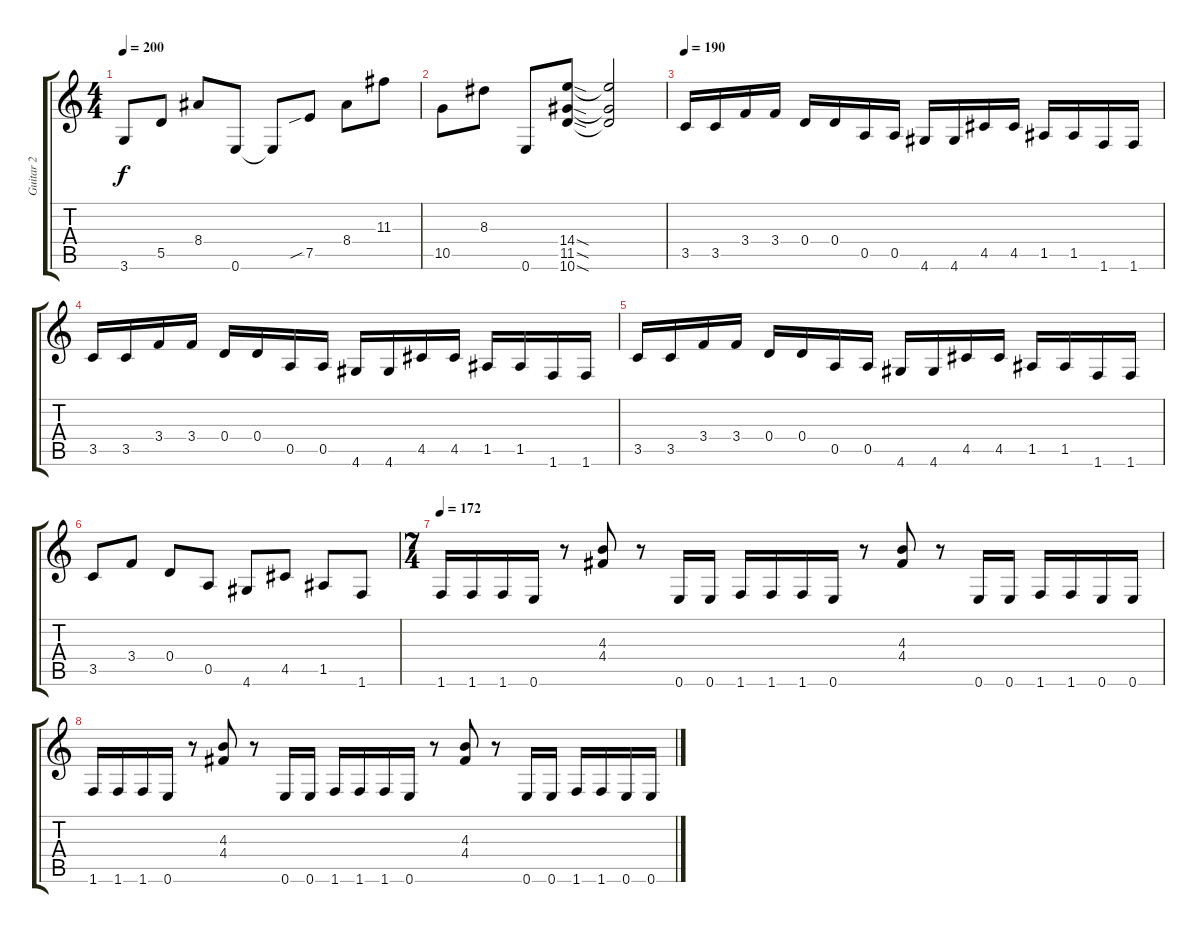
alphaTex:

\track ("Guitar 2" "Guitar 2") {instrument distortionguitar}
\staff {score tabs}
\tuning (E4 B3 G3 D3 A2 E2) {hide}
\ts (4 4)
\tempo 200
\clef g2
\ks c
3.6.8{dy f} 5.5.8 8.4.8 0.6.8 0.6{t}.8 7.5{sib}.8 8.4.8 11.3.8 |
10.5.8 8.3.8 0.6.8 (14.4{sod} 11.5{sod} 10.6{sod}).8 (14.4{t} 11.5{t} 10.6{t}).2 |
\tempo 190
3.5.16 3.5.16 3.4.16 3.4.16 0.4.16 0.4.16 0.5.16 0.5.16 4.6.16 4.6.16 4.5.16 4.5.16 1.5.16 1.5.16 1.6.16 1.6.16 |
3.5.16 3.5.16 3.4.16 3.4.16 0.4.16 0.4.16 0.5.16 0.5.16 4.6.16 4.6.16 4.5.16 4.5.16 1.5.16 1.5.16 1.6.16 1.6.16 |
3.5.16 3.5.16 3.4.16 3.4.16 0.4.16 0.4.16 0.5.16 0.5.16 4.6.16 4.6.16 4.5.16 4.5.16 1.5.16 1.5.16 1.6.16 1.6.16 |
3.5.8 3.4.8 0.4.8 0.5.8 4.6.8 4.5.8 1.5.8 1.6.8 |
\ts (7 4)
\tempo 172
1.6.16 1.6.16 1.6.16 0.6.16 r.8 (4.3 4.4).8 r.8 0.6.16 0.6.16 1.6.16 1.6.16 1.6.16 0.6.16 r.8 (4.3 4.4).8 r.8 0.6.16 0.6.16 1.6.16 1.6.16 0.6.16 0.6.16 |
1.6.16 1.6.16 1.6.16 0.6.16 r.8 (4.3 4.4).8 r.8 0.6.16 0.6.16 1.6.16 1.6.16 1.6.16 0.6.16 r.8 (4.3 4.4).8 r.8 0.6.16 0.6.16 1.6.16 1.6.16 0.6.16 0.6.16
